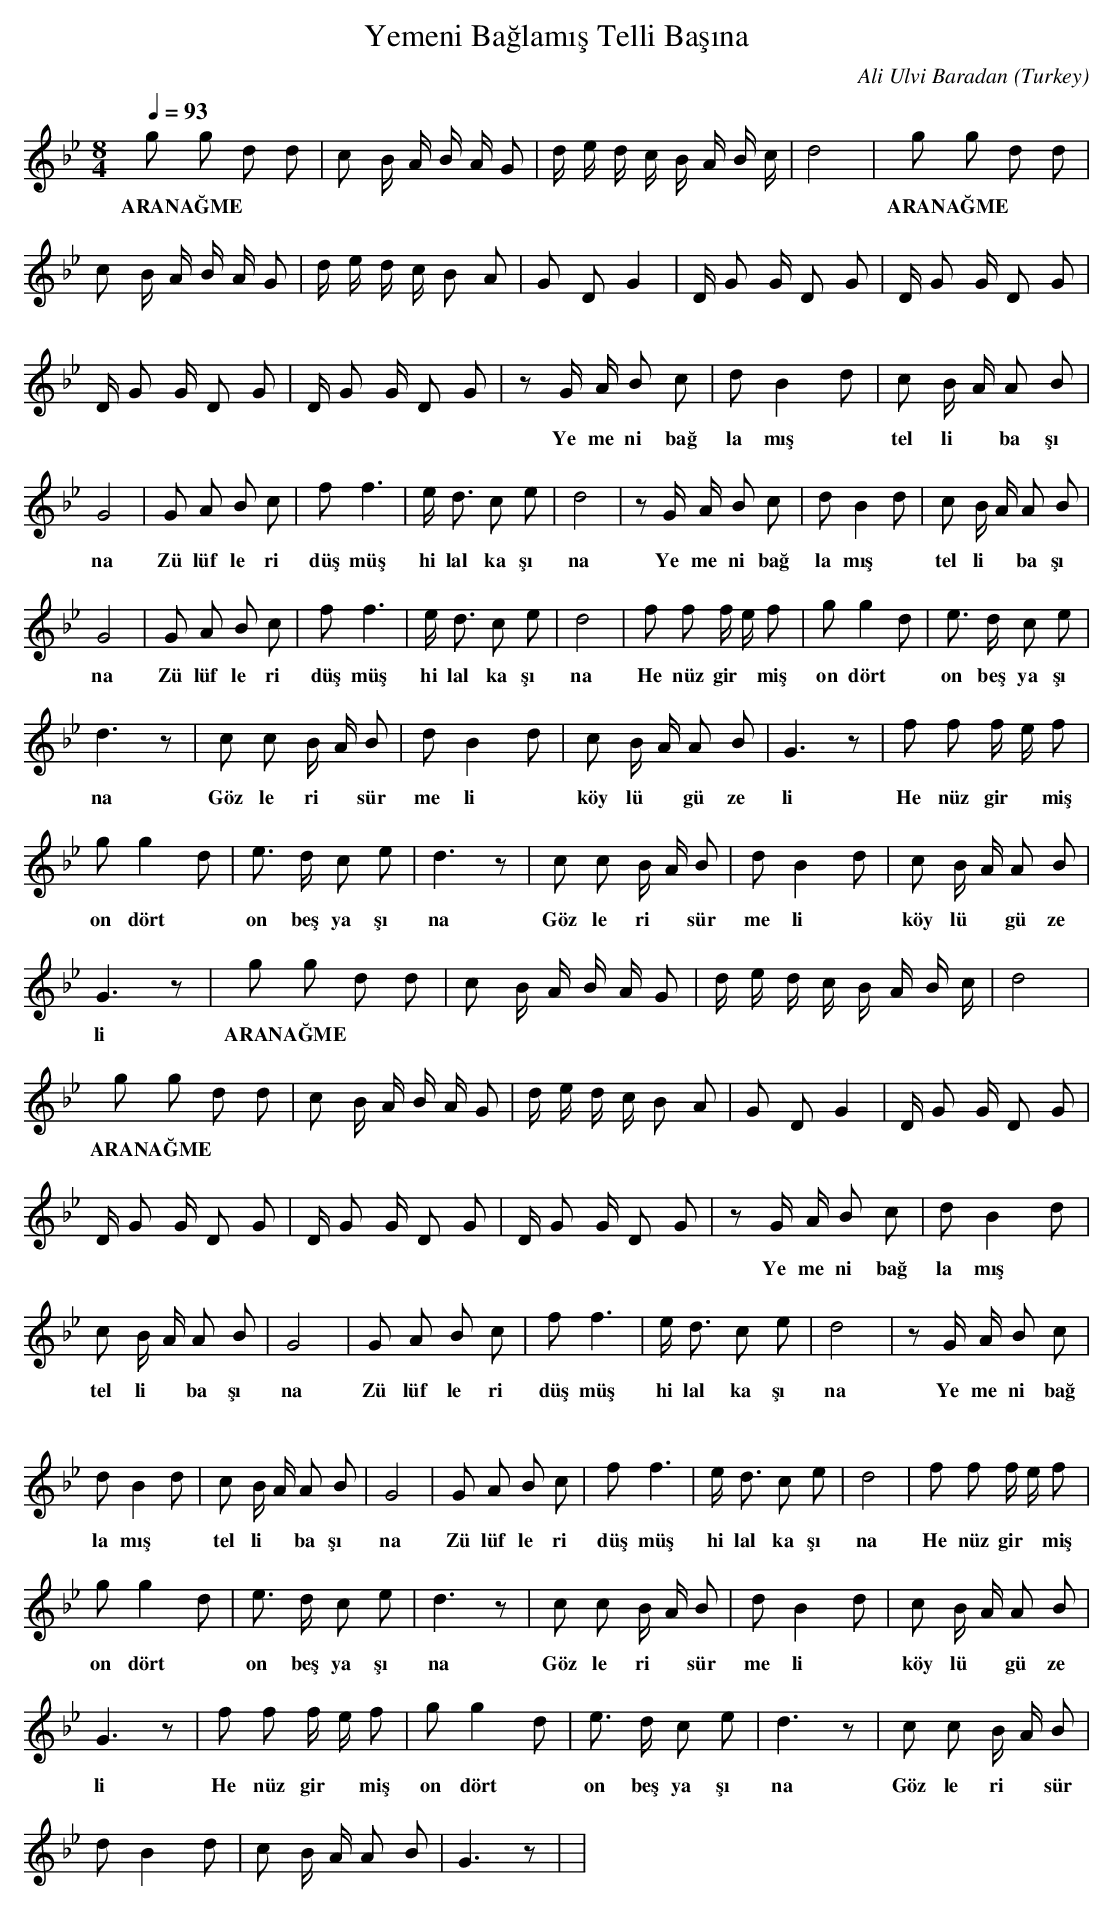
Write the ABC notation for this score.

X:1
T: Yemeni Bağlamış Telli Başına
C: Ali Ulvi Baradan
O: Turkey
M: 8/4
L: 1/16
K: C _B _e
Q: 1/4=93
g2 g2 d2 d2  | c2 B A B A G2  | d e d c B A B c  | d8  | \
w:  ARANAĞME  |   |   |   |
g2 g2 d2 d2  |
w:  ARANAĞME  |
c2 B A B A G2  | d e d c B2 A2  | G2 D2 G4  | \
w:   |   |   |
D G2 G D2 G2  | D G2 G D2 G2  |
w:   |   |
D G2 G D2 G2  | D G2 G D2 G2  | z2 G A B2 c2  | \
w:   |   |  Ye me ni  bağ  |
d2 B4 d2  | c2 B A A2 B2  |
w:  la mış   |  tel li  *  ba şı  |
G8  | G2 A2 B2 c2  | f2 f6  | e d3 c2 e2  | d8  | \
w:  na    |  Zü lüf le ri   |  düş müş   |  hi lal  ka şı  |  na    |
z2 G A B2 c2  | d2 B4 d2  | c2 B A A2 B2  |
w:  Ye me ni  bağ  |  la mış   |  tel li  *  ba şı  |
G8  | G2 A2 B2 c2  | f2 f6  | e d3 c2 e2  | d8  | \
w:  na    |  Zü lüf le ri   |  düş müş   |  hi lal  ka şı  |  na    |
f2 f2 f e f2  | g2 g4 d2  | e3 d c2 e2  |
w:  He nüz  gir *  miş   |  on dört   |  on beş  ya şı  |
d6 z2  | c2 c2 B A B2  | d2 B4 d2  | c2 B A A2 B2  | \
w:  na    |  Göz le ri  *  sür  |  me li   |  köy lü  *  gü ze  |
G6 z2  | f2 f2 f e f2  |
w:  li    |  He nüz  gir *  miş   |
g2 g4 d2  | e3 d c2 e2  | d6 z2  | c2 c2 B A B2  | \
w:  on dört   |  on beş  ya şı  |  na    |  Göz le ri  *  sür  |
d2 B4 d2  | c2 B A A2 B2  |
w:  me li   |  köy lü  *  gü ze  |
G6 z2  | g2 g2 d2 d2  | c2 B A B A G2  | \
w:  li    |  ARANAĞME  |   |
d e d c B A B c  | d8  |
w:   |   |
g2 g2 d2 d2  | c2 B A B A G2  | d e d c B2 A2  | \
w:  ARANAĞME  |   |   |
G2 D2 G4  | D G2 G D2 G2  |
w:   |   |
D G2 G D2 G2  | D G2 G D2 G2  | D G2 G D2 G2  | \
w:   |   |   |
z2 G A B2 c2  | d2 B4 d2  |
w:  Ye me ni  bağ  |  la mış   |
c2 B A A2 B2  | G8  | G2 A2 B2 c2  | f2 f6  | \
w:  tel li  *  ba şı  |  na    |  Zü lüf le ri   |  düş müş   |
e d3 c2 e2  | d8  | z2 G A B2 c2  |
w:  hi lal  ka şı  |  na    |  Ye me ni  bağ  |
d2 B4 d2  | c2 B A A2 B2  | G8  | G2 A2 B2 c2  | \
w:  la mış   |  tel li  *  ba şı  |  na    |  Zü lüf le ri   |
f2 f6  | e d3 c2 e2  | d8  | f2 f2 f e f2  |
w:  düş müş   |  hi lal  ka şı  |  na    |  He nüz  gir *  miş   |
g2 g4 d2  | e3 d c2 e2  | d6 z2  | c2 c2 B A B2  | \
w:  on dört   |  on beş  ya şı  |  na    |  Göz le ri  *  sür  |
d2 B4 d2  | c2 B A A2 B2  |
w:  me li   |  köy lü  *  gü ze  |
G6 z2  | f2 f2 f e f2  | g2 g4 d2  | e3 d c2 e2  | \
w:  li    |  He nüz  gir *  miş   |  on dört   |  on beş  ya şı  |
d6 z2  | c2 c2 B A B2  |
w:  na    |  Göz le ri  *  sür  |
d2 B4 d2  | c2 B A A2 B2  | G6 z2  | |
